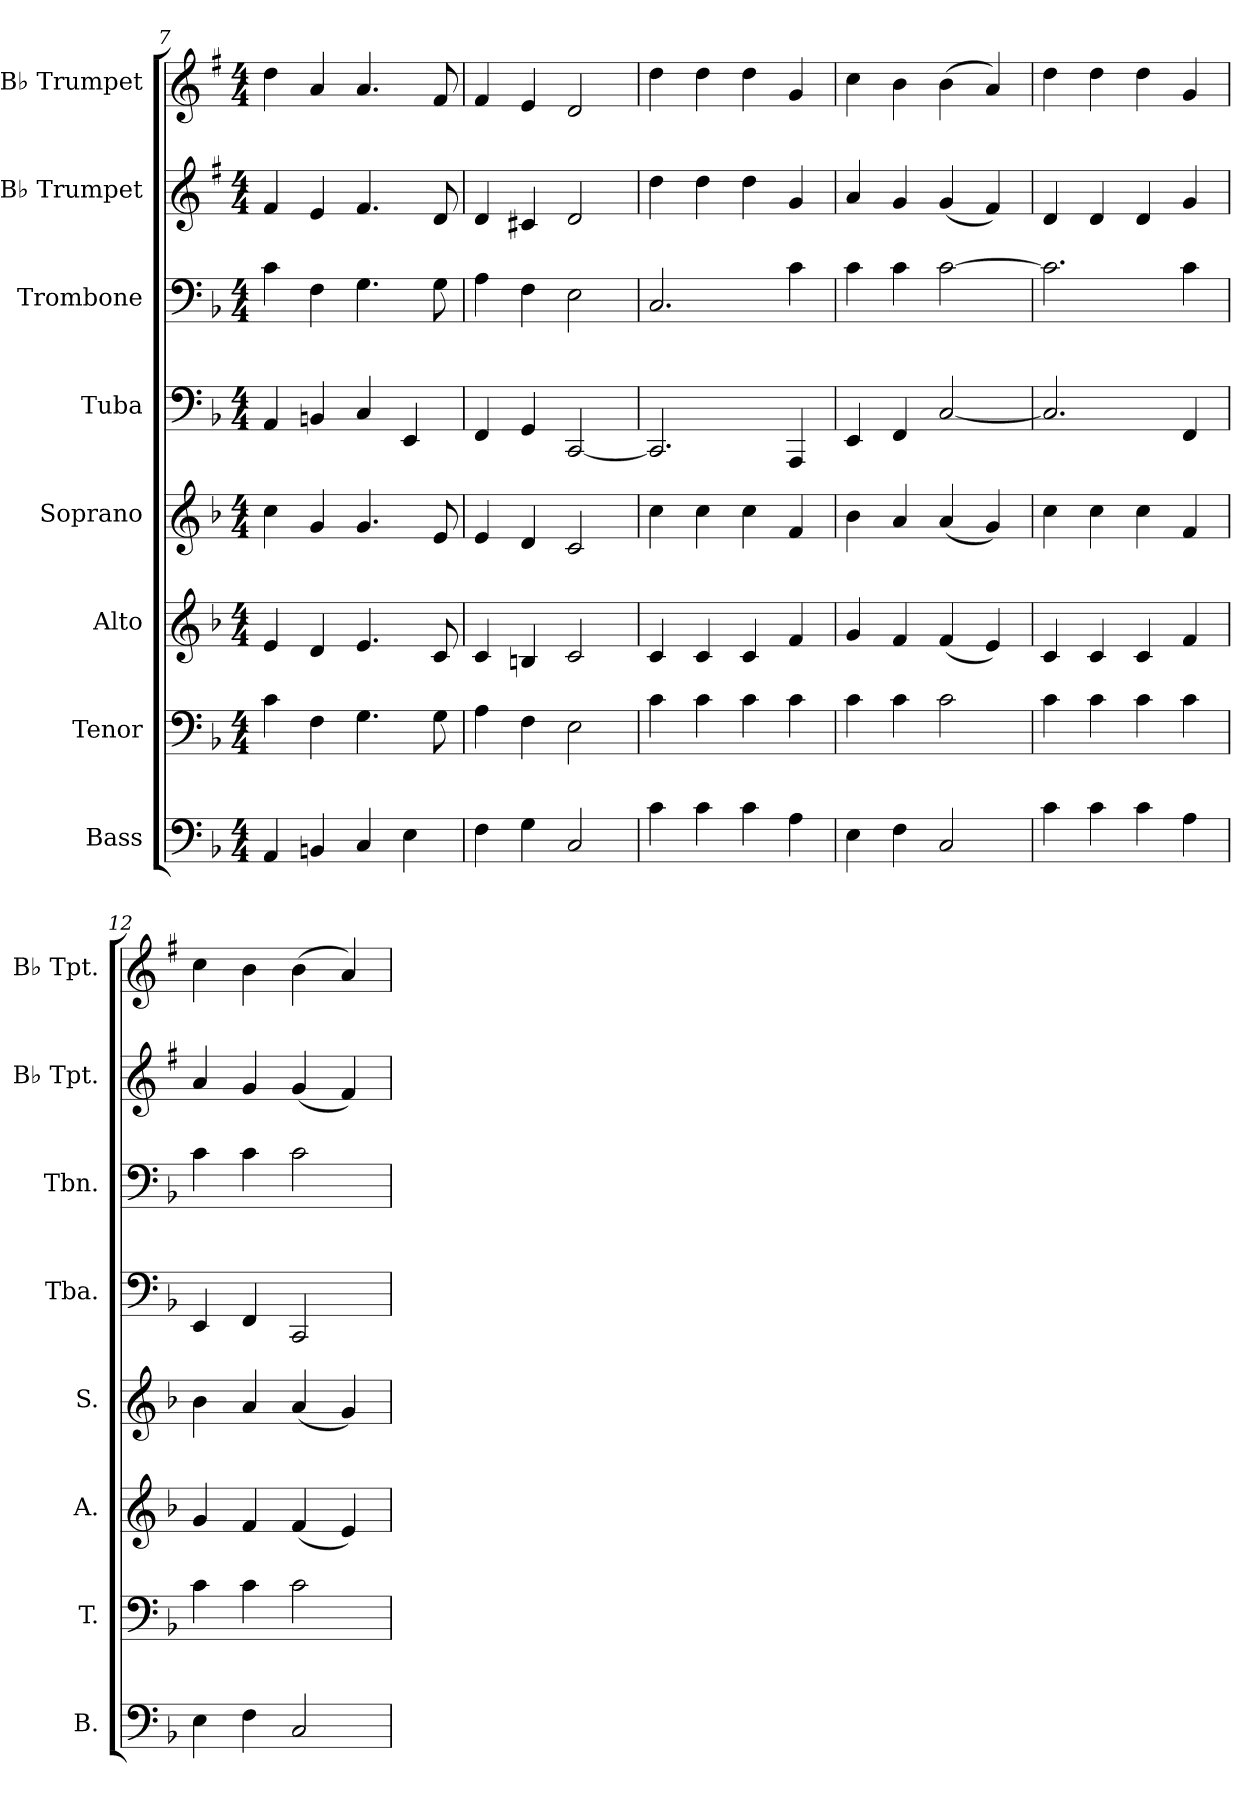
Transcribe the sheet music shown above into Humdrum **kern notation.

**kern	**kern	**kern	**kern	**kern	**kern	**kern	**kern
*part8	*part7	*part6	*part5	*part4	*part3	*part2	*part1
*staff8	*staff7	*staff6	*staff5	*staff4	*staff3	*staff2	*staff1
*I"Bass	*I"Tenor	*I"Alto	*I"Soprano	*I"Tuba	*I"Trombone	*I"B♭ Trumpet	*I"B♭ Trumpet
*I'B.	*I'T.	*I'A.	*I'S.	*I'Tba.	*I'Tbn.	*I'B♭ Tpt.	*I'B♭ Tpt.
!!LO:PB:g=z
*clefF4	*clefF4	*clefG2	*clefG2	*clefF4	*clefF4	*clefG2	*clefG2
*	*	*	*	*	*	*ITrd1c2	*ITrd1c2
*k[b-]	*k[b-]	*k[b-]	*k[b-]	*k[b-]	*k[b-]	*k[b-]	*k[b-]
*M4/4	*M4/4	*M4/4	*M4/4	*M4/4	*M4/4	*M4/4	*M4/4
=7	=7	=7	=7	=7	=7	=7	=7
4AA/	4c\	4e/	4cc\	4AA/	4c\	4e/	4cc\
4BBn/	4F\	4d/	4g/	4BBn/	4F\	4d/	4g/
4C/	4.G\	4.e/	4.g/	4C/	4.G\	4.e/	4.g/
4E\	.	.	.	4EE/	.	.	.
.	8G\	8c/	8e/	.	8G\	8c/	8e/
=8	=8	=8	=8	=8	=8	=8	=8
4F\	4A\	4c/	4e/	4FF/	4A\	4c/	4e/
4G\	4F\	4Bn/	4d/	4GG/	4F\	4Bn/	4d/
2C/	2E\	2c/	2c/	[2CC/	2E\	2c/	2c/
=9	=9	=9	=9	=9	=9	=9	=9
4c\	4c\	4c/	4cc\	2.CC/]	2.C/	4cc\	4cc\
4c\	4c\	4c/	4cc\	.	.	4cc\	4cc\
4c\	4c\	4c/	4cc\	.	.	4cc\	4cc\
4A\	4c\	4f/	4f/	4AAA/	4c\	4f/	4f/
=10	=10	=10	=10	=10	=10	=10	=10
4E\	4c\	4g/	4b-\	4EE/	4c\	4g/	4b-\
4F\	4c\	4f/	4a/	4FF/	4c\	4f/	4a\
2C/	2c\	(4f/	(4a/	[2C/	[2c\	(4f/	(4a\
.	.	4e/)	4g/)	.	.	4e/)	4g/)
=11	=11	=11	=11	=11	=11	=11	=11
4c\	4c\	4c/	4cc\	2.C/]	2.c\]	4c/	4cc\
4c\	4c\	4c/	4cc\	.	.	4c/	4cc\
4c\	4c\	4c/	4cc\	.	.	4c/	4cc\
4A\	4c\	4f/	4f/	4FF/	4c\	4f/	4f/
=12	=12	=12	=12	=12	=12	=12	=12
4E\	4c\	4g/	4b-\	4EE/	4c\	4g/	4b-\
4F\	4c\	4f/	4a/	4FF/	4c\	4f/	4a\
2C/	2c\	(4f/	(4a/	2CC/	2c\	(4f/	(4a\
.	.	4e/)	4g/)	.	.	4e/)	4g/)
=	=	=	=	=	=	=	=
*-	*-	*-	*-	*-	*-	*-	*-
